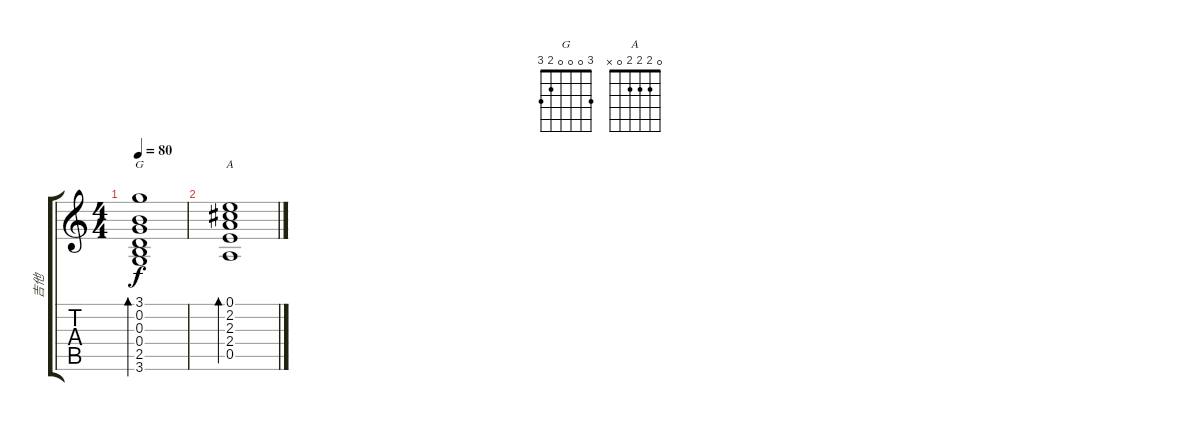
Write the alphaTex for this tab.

\track ("吉他" "吉他") {instrument acousticguitarnylon}
\staff {score tabs}
\tuning (E4 B3 G3 D3 A2 E2) {hide}
\chord ("G" 3 0 0 0 2 3)
\chord ("A" 0 2 2 2 0 x)
\ts (4 4)
\tempo 80
\clef g2
\ks c
(3.1 0.2 0.3 0.4 2.5 3.6).1{bd 480 ch "G" dy f} |
(0.1 2.2 2.3 2.4 0.5).1{bd 480 ch "A"}
